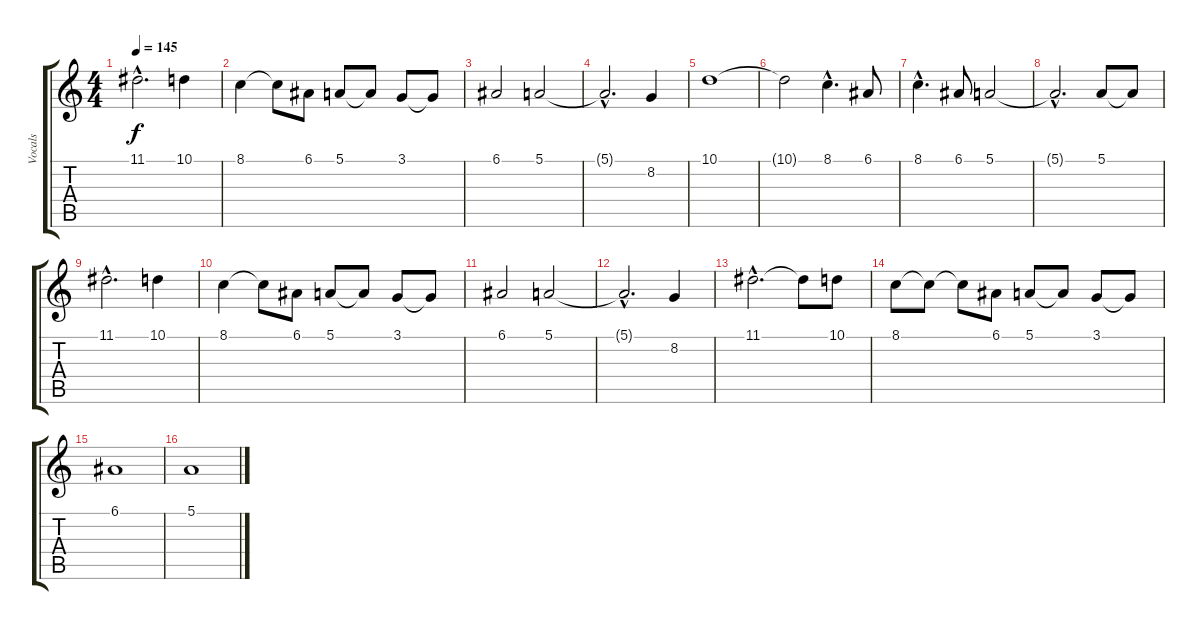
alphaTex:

\track ("Vocals" "Vocals") {instrument lead6voice}
\staff {score tabs}
\tuning (E4 B3 G3 D3 A2 E2) {hide}
\ts (4 4)
\tempo 145
\clef g2
\ks c
11.1{hac}.2{d dy f} 10.1.4 |
8.1.4 8.1{t}.8 6.1.8 5.1.8 5.1{t}.8 3.1.8 3.1{t}.8 |
6.1.2 5.1.2 |
5.1{hac t}.2{d} 8.2.4 |
10.1.1 |
10.1{t}.2 8.1{hac}.4{d} 6.1.8 |
8.1{hac}.4{d} 6.1.8 5.1.2 |
5.1{hac t}.2{d} 5.1.8 5.1{t}.8 |
11.1{hac}.2{d} 10.1.4 |
8.1.4 8.1{t}.8 6.1.8 5.1.8 5.1{t}.8 3.1.8 3.1{t}.8 |
6.1.2 5.1.2 |
5.1{hac t}.2{d} 8.2.4 |
11.1{hac}.2{d} 11.1{t}.8 10.1.8 |
8.1.8 8.1{t}.8 8.1{t}.8 6.1.8 5.1.8 5.1{t}.8 3.1.8 3.1{t}.8 |
6.1.1 |
5.1.1
